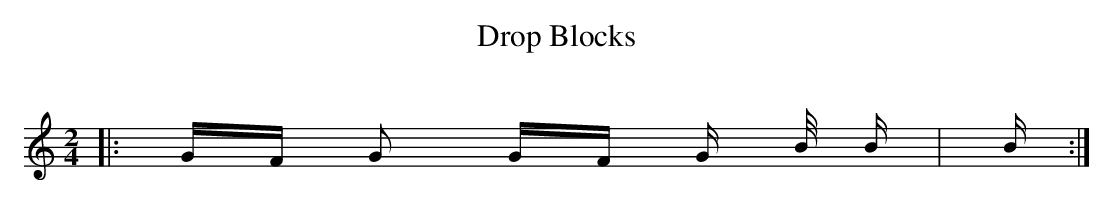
X:1
T:Drop Blocks
O:
M:2/4
L:1/16
K:C
|: GF G2 GF G B/2 B | B :|
|:  :|
